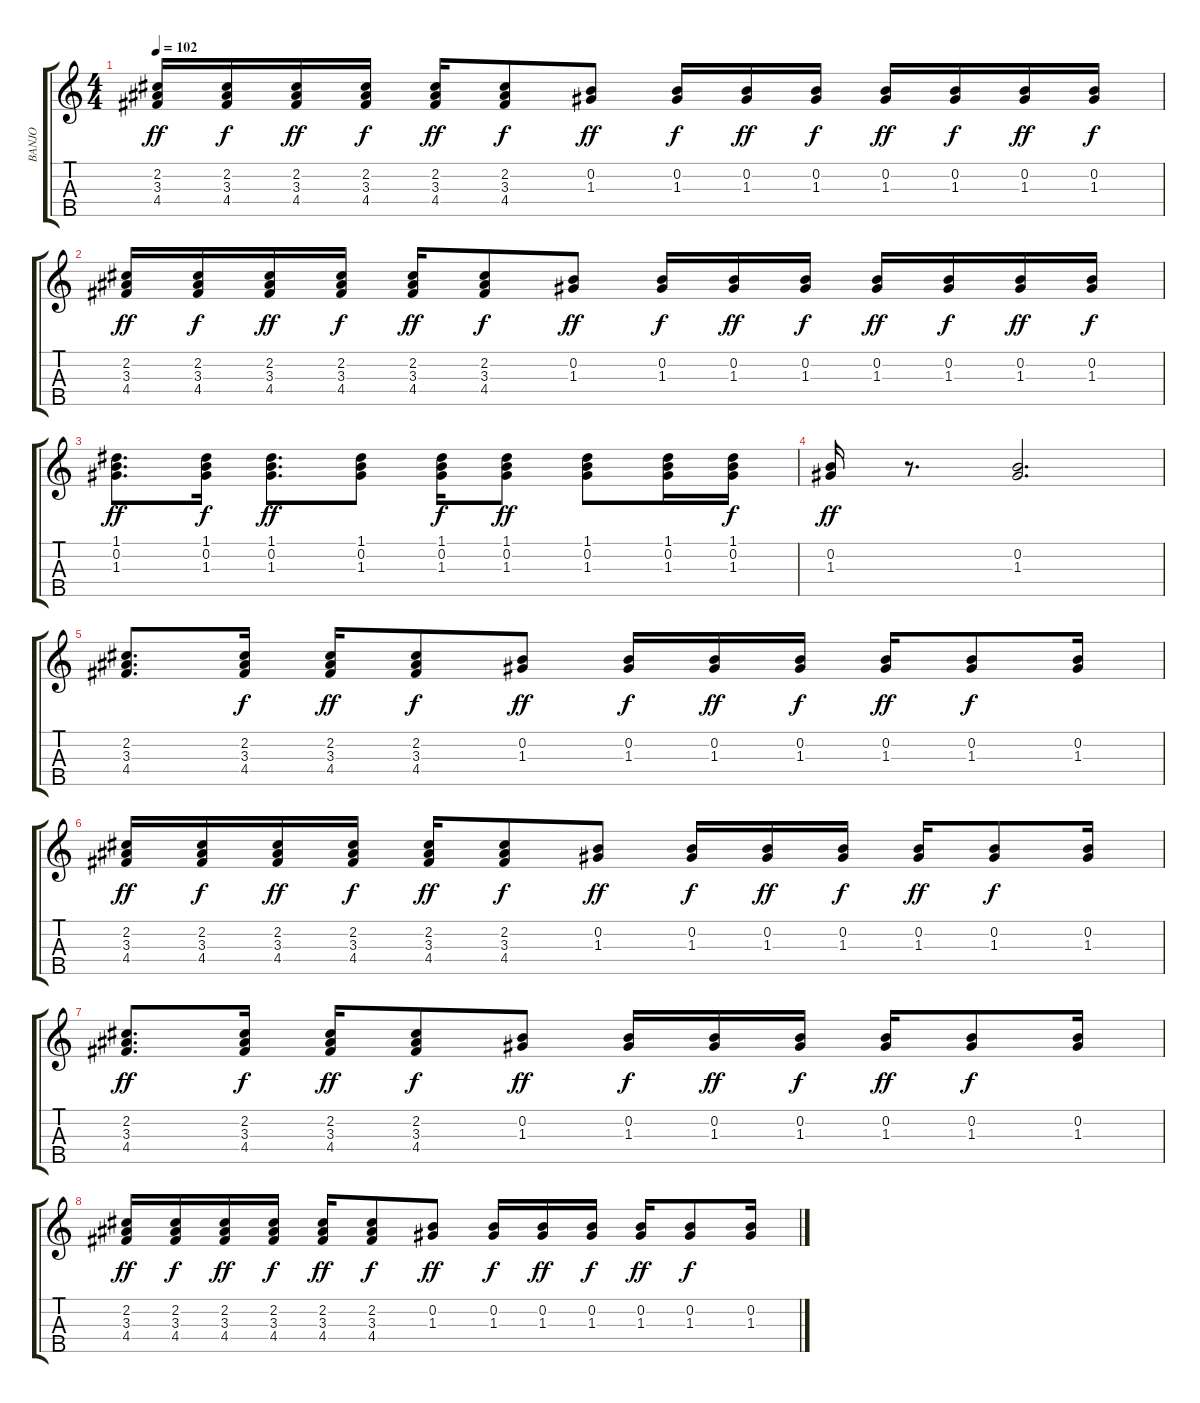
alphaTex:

\track ("BANJO" "BANJO") {instrument banjo}
\staff {score tabs}
\tuning (D4 B3 G3 D3 G4) {hide}
\displaytranspose 12
\ts (4 4)
\tempo 102
\clef g2
\ks c
(2.2 3.3 4.4).16{dy ff} (2.2 3.3 4.4).16{dy f} (2.2 3.3 4.4).16{dy ff} (2.2 3.3 4.4).16{dy f} (2.2 3.3 4.4).16{dy ff} (2.2 3.3 4.4).8{dy f} (0.2 1.3).8{dy ff} (0.2 1.3).16{dy f} (0.2 1.3).16{dy ff} (0.2 1.3).16{dy f} (0.2 1.3).16{dy ff} (0.2 1.3).16{dy f} (0.2 1.3).16{dy ff} (0.2 1.3).16{dy f} |
(2.2 3.3 4.4).16{dy ff} (2.2 3.3 4.4).16{dy f} (2.2 3.3 4.4).16{dy ff} (2.2 3.3 4.4).16{dy f} (2.2 3.3 4.4).16{dy ff} (2.2 3.3 4.4).8{dy f} (0.2 1.3).8{dy ff} (0.2 1.3).16{dy f} (0.2 1.3).16{dy ff} (0.2 1.3).16{dy f} (0.2 1.3).16{dy ff} (0.2 1.3).16{dy f} (0.2 1.3).16{dy ff} (0.2 1.3).16{dy f} |
(1.1 0.2 1.3).8{d dy ff} (1.1 0.2 1.3).16{dy f} (1.1 0.2 1.3).8{d dy ff} (1.1 0.2 1.3).8 (1.1 0.2 1.3).16{dy f} (1.1 0.2 1.3).8{dy ff} (1.1 0.2 1.3).8 (1.1 0.2 1.3).16 (1.1 0.2 1.3).16{dy f} |
(0.2 1.3).16{dy ff} r.8{d} (0.2 1.3).2{d} |
(2.2 3.3 4.4).8{d} (2.2 3.3 4.4).16{dy f} (2.2 3.3 4.4).16{dy ff} (2.2 3.3 4.4).8{dy f} (0.2 1.3).8{dy ff} (0.2 1.3).16{dy f} (0.2 1.3).16{dy ff} (0.2 1.3).16{dy f} (0.2 1.3).16{dy ff} (0.2 1.3).8{dy f} (0.2 1.3).16 |
(2.2 3.3 4.4).16{dy ff} (2.2 3.3 4.4).16{dy f} (2.2 3.3 4.4).16{dy ff} (2.2 3.3 4.4).16{dy f} (2.2 3.3 4.4).16{dy ff} (2.2 3.3 4.4).8{dy f} (0.2 1.3).8{dy ff} (0.2 1.3).16{dy f} (0.2 1.3).16{dy ff} (0.2 1.3).16{dy f} (0.2 1.3).16{dy ff} (0.2 1.3).8{dy f} (0.2 1.3).16 |
(2.2 3.3 4.4).8{d dy ff} (2.2 3.3 4.4).16{dy f} (2.2 3.3 4.4).16{dy ff} (2.2 3.3 4.4).8{dy f} (0.2 1.3).8{dy ff} (0.2 1.3).16{dy f} (0.2 1.3).16{dy ff} (0.2 1.3).16{dy f} (0.2 1.3).16{dy ff} (0.2 1.3).8{dy f} (0.2 1.3).16 |
(2.2 3.3 4.4).16{dy ff} (2.2 3.3 4.4).16{dy f} (2.2 3.3 4.4).16{dy ff} (2.2 3.3 4.4).16{dy f} (2.2 3.3 4.4).16{dy ff} (2.2 3.3 4.4).8{dy f} (0.2 1.3).8{dy ff} (0.2 1.3).16{dy f} (0.2 1.3).16{dy ff} (0.2 1.3).16{dy f} (0.2 1.3).16{dy ff} (0.2 1.3).8{dy f} (0.2 1.3).16
